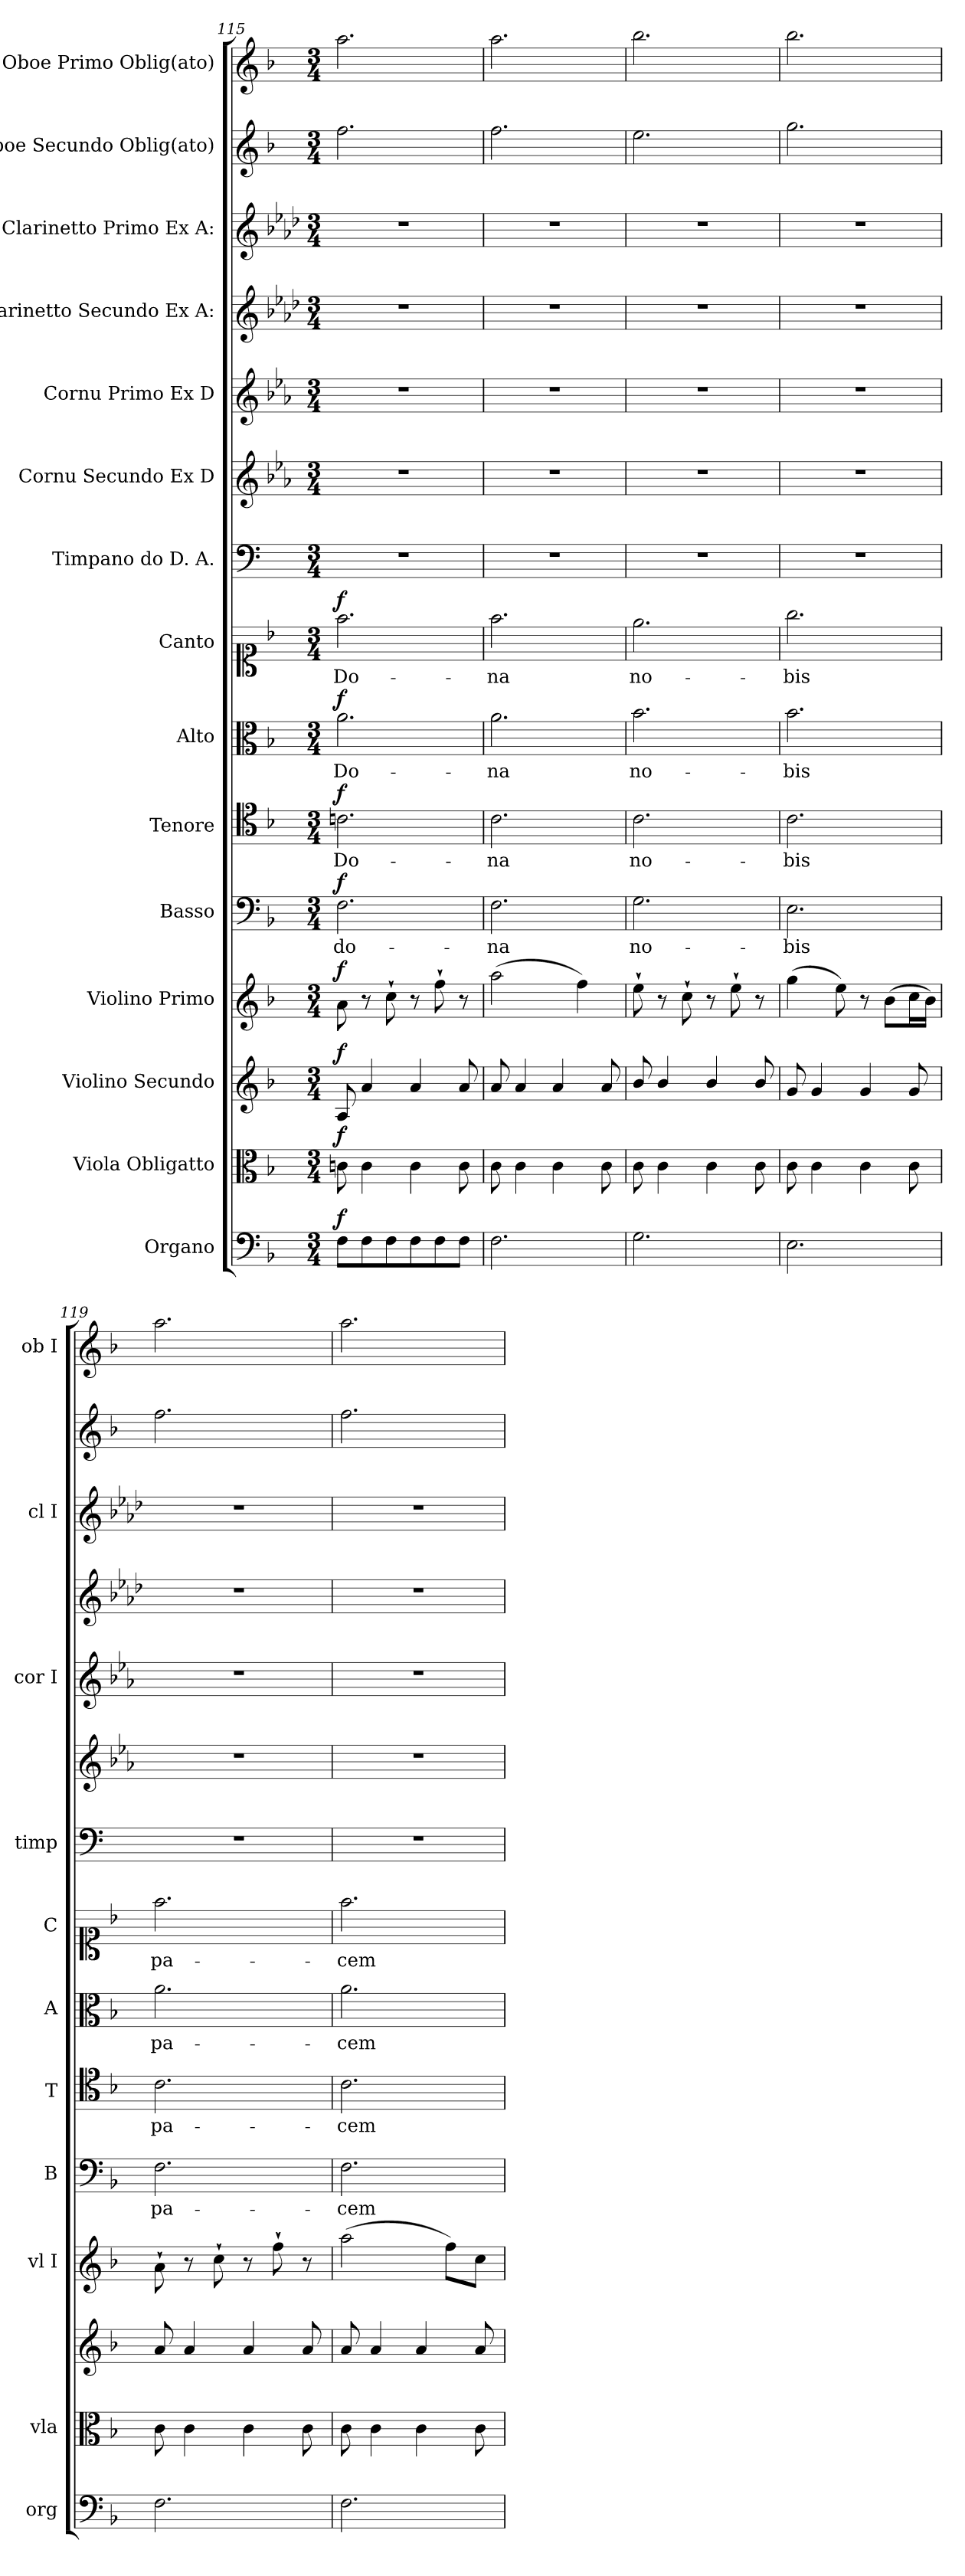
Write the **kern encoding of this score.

**kern	**dynam	**kern	**dynam	**kern	**dynam	**kern	**dynam	**kern	**text	**dynam	**kern	**text	**dynam	**kern	**text	**dynam	**kern	**text	**dynam	**kern	**kern	**kern	**kern	**kern	**kern	**kern
*part15	*part15	*part14	*part14	*part13	*part13	*part12	*part12	*part11	*part11	*part11	*part10	*part10	*part10	*part9	*part9	*part9	*part8	*part8	*part8	*part7	*part6	*part5	*part4	*part3	*part2	*part1
*staff15	*staff15	*staff14	*staff14	*staff13	*staff13	*staff12	*staff12	*staff11	*staff11	*staff11	*staff10	*staff10	*staff10	*staff9	*staff9	*staff9	*staff8	*staff8	*staff8	*staff7	*staff6	*staff5	*staff4	*staff3	*staff2	*staff1
*I"Organo	*	*I"Viola Obligatto	*	*I"Violino Secundo	*	*I"Violino Primo	*	*I"Basso	*	*	*I"Tenore	*	*	*I"Alto	*	*	*I"Canto	*	*	*I"Timpano do D. A.	*I"Cornu Secundo Ex D	*I"Cornu Primo Ex D	*I"Clarinetto Secundo Ex A:	*I"Clarinetto Primo Ex A:	*I"Oboe Secundo Oblig(ato)	*I"Oboe Primo Oblig(ato)
*I'org	*	*I'vla	*	*	*	*I'vl I	*	*I'B	*	*	*I'T	*	*	*I'A	*	*	*I'C	*	*	*I'timp	*	*I'cor I	*	*I'cl I	*	*I'ob I
*clefF4	*	*clefC3	*	*clefG2	*	*clefG2	*	*clefF4	*	*	*clefC4	*	*	*clefC3	*	*	*clefC1	*	*	*clefF4	*clefG2	*clefG2	*clefG2	*clefG2	*clefG2	*clefG2
*	*	*	*	*	*	*	*	*	*	*	*	*	*	*	*	*	*	*	*	*	*ITrd6c10	*ITrd6c10	*ITrd2c3	*ITrd2c3	*	*
*k[b-]	*	*k[b-]	*	*k[b-]	*	*k[b-]	*	*k[b-]	*	*	*k[b-]	*	*	*k[b-]	*	*	*k[b-]	*	*	*k[]	*k[b-]	*k[b-]	*k[b-]	*k[b-]	*k[b-]	*k[b-]
*M3/4	*	*M3/4	*	*M3/4	*	*M3/4	*	*M3/4	*	*	*M3/4	*	*	*M3/4	*	*	*M3/4	*	*	*M3/4	*M3/4	*M3/4	*M3/4	*M3/4	*M3/4	*M3/4
=115	=115	=115	=115	=115	=115	=115	=115	=115	=115	=115	=115	=115	=115	=115	=115	=115	=115	=115	=115	=115	=115	=115	=115	=115	=115	=115
!	!LO:DY:a	!	!LO:DY:a	!	!LO:DY:a	!	!LO:DY:a	!	!	!LO:DY:a	!	!	!LO:DY:a	!	!	!LO:DY:a	!	!	!LO:DY:a	!	!	!	!	!	!	!
8F\L	f	8cn\	f	8A/	f	8a\	f	2.F\	do-	f	2.cn\	Do-	f	2.a\	Do-	f	2.ff\	Do-	f	2.r	2.r	2.r	2.r	2.r	2.ff\	2.aa\
8F\	.	4c\	.	4a/	.	8r	.	.	.	.	.	.	.	.	.	.	.	.	.	.	.	.	.	.	.	.
8F\	.	.	.	.	.	8cc`\	.	.	.	.	.	.	.	.	.	.	.	.	.	.	.	.	.	.	.	.
8F\	.	4c\	.	4a/	.	8r	.	.	.	.	.	.	.	.	.	.	.	.	.	.	.	.	.	.	.	.
8F\	.	.	.	.	.	8ff`\	.	.	.	.	.	.	.	.	.	.	.	.	.	.	.	.	.	.	.	.
8F\J	.	8c\	.	8a/	.	8r	.	.	.	.	.	.	.	.	.	.	.	.	.	.	.	.	.	.	.	.
=116	=116	=116	=116	=116	=116	=116	=116	=116	=116	=116	=116	=116	=116	=116	=116	=116	=116	=116	=116	=116	=116	=116	=116	=116	=116	=116
2.F\	.	8c\	.	8a/	.	(2aa\	.	2.F\	-na	.	2.c\	-na	.	2.a\	-na	.	2.ff\	-na	.	2.r	2.r	2.r	2.r	2.r	2.ff\	2.aa\
.	.	4c\	.	4a/	.	.	.	.	.	.	.	.	.	.	.	.	.	.	.	.	.	.	.	.	.	.
.	.	4c\	.	4a/	.	.	.	.	.	.	.	.	.	.	.	.	.	.	.	.	.	.	.	.	.	.
.	.	.	.	.	.	4ff\)	.	.	.	.	.	.	.	.	.	.	.	.	.	.	.	.	.	.	.	.
.	.	8c\	.	8a/	.	.	.	.	.	.	.	.	.	.	.	.	.	.	.	.	.	.	.	.	.	.
=117	=117	=117	=117	=117	=117	=117	=117	=117	=117	=117	=117	=117	=117	=117	=117	=117	=117	=117	=117	=117	=117	=117	=117	=117	=117	=117
2.G\	.	8c\	.	8b-/	.	8ee`\	.	2.G\	no-	.	2.c\	no-	.	2.b-\	no-	.	2.ee\	no-	.	2.r	2.r	2.r	2.r	2.r	2.ee\	2.bb-\
.	.	4c\	.	4b-/	.	8r	.	.	.	.	.	.	.	.	.	.	.	.	.	.	.	.	.	.	.	.
.	.	.	.	.	.	8cc`\	.	.	.	.	.	.	.	.	.	.	.	.	.	.	.	.	.	.	.	.
.	.	4c\	.	4b-/	.	8r	.	.	.	.	.	.	.	.	.	.	.	.	.	.	.	.	.	.	.	.
.	.	.	.	.	.	8ee`\	.	.	.	.	.	.	.	.	.	.	.	.	.	.	.	.	.	.	.	.
.	.	8c\	.	8b-/	.	8r	.	.	.	.	.	.	.	.	.	.	.	.	.	.	.	.	.	.	.	.
=118	=118	=118	=118	=118	=118	=118	=118	=118	=118	=118	=118	=118	=118	=118	=118	=118	=118	=118	=118	=118	=118	=118	=118	=118	=118	=118
2.E\	.	8c\	.	8g/	.	(4gg\	.	2.E\	-bis	.	2.c\	-bis	.	2.b-\	-bis	.	2.gg\	-bis	.	2.r	2.r	2.r	2.r	2.r	2.gg\	2.bb-\
.	.	4c\	.	4g/	.	.	.	.	.	.	.	.	.	.	.	.	.	.	.	.	.	.	.	.	.	.
.	.	.	.	.	.	8ee\)	.	.	.	.	.	.	.	.	.	.	.	.	.	.	.	.	.	.	.	.
.	.	4c\	.	4g/	.	8r	.	.	.	.	.	.	.	.	.	.	.	.	.	.	.	.	.	.	.	.
.	.	.	.	.	.	(8b-\L	.	.	.	.	.	.	.	.	.	.	.	.	.	.	.	.	.	.	.	.
.	.	8c\	.	8g/	.	16cc\L	.	.	.	.	.	.	.	.	.	.	.	.	.	.	.	.	.	.	.	.
.	.	.	.	.	.	16b-\JJ)	.	.	.	.	.	.	.	.	.	.	.	.	.	.	.	.	.	.	.	.
=119	=119	=119	=119	=119	=119	=119	=119	=119	=119	=119	=119	=119	=119	=119	=119	=119	=119	=119	=119	=119	=119	=119	=119	=119	=119	=119
2.F\	.	8c\	.	8a/	.	8a`\	.	2.F\	pa-	.	2.c\	pa-	.	2.a\	pa-	.	2.ff\	pa-	.	2.r	2.r	2.r	2.r	2.r	2.ff\	2.aa\
.	.	4c\	.	4a/	.	8r	.	.	.	.	.	.	.	.	.	.	.	.	.	.	.	.	.	.	.	.
.	.	.	.	.	.	8cc`\	.	.	.	.	.	.	.	.	.	.	.	.	.	.	.	.	.	.	.	.
.	.	4c\	.	4a/	.	8r	.	.	.	.	.	.	.	.	.	.	.	.	.	.	.	.	.	.	.	.
.	.	.	.	.	.	8ff`\	.	.	.	.	.	.	.	.	.	.	.	.	.	.	.	.	.	.	.	.
.	.	8c\	.	8a/	.	8r	.	.	.	.	.	.	.	.	.	.	.	.	.	.	.	.	.	.	.	.
=120	=120	=120	=120	=120	=120	=120	=120	=120	=120	=120	=120	=120	=120	=120	=120	=120	=120	=120	=120	=120	=120	=120	=120	=120	=120	=120
2.F\	.	8c\	.	8a/	.	(2aa\	.	2.F\	-cem	.	2.c\	-cem	.	2.a\	-cem	.	2.ff\	-cem	.	2.r	2.r	2.r	2.r	2.r	2.ff\	2.aa\
.	.	4c\	.	4a/	.	.	.	.	.	.	.	.	.	.	.	.	.	.	.	.	.	.	.	.	.	.
.	.	4c\	.	4a/	.	.	.	.	.	.	.	.	.	.	.	.	.	.	.	.	.	.	.	.	.	.
.	.	.	.	.	.	8ff\L)	.	.	.	.	.	.	.	.	.	.	.	.	.	.	.	.	.	.	.	.
.	.	8c\	.	8a/	.	8cc\J	.	.	.	.	.	.	.	.	.	.	.	.	.	.	.	.	.	.	.	.
=	=	=	=	=	=	=	=	=	=	=	=	=	=	=	=	=	=	=	=	=	=	=	=	=	=	=
*-	*-	*-	*-	*-	*-	*-	*-	*-	*-	*-	*-	*-	*-	*-	*-	*-	*-	*-	*-	*-	*-	*-	*-	*-	*-	*-
